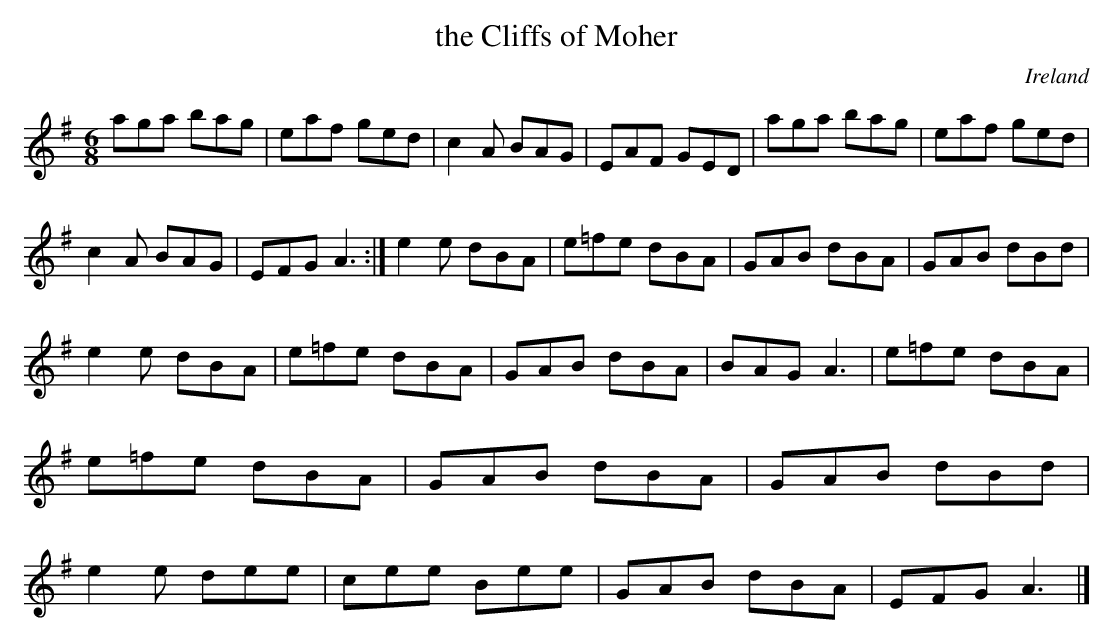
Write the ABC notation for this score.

X:1
T:the Cliffs of Moher
O:Ireland
M:6/8
K:ADor
aga bag|eaf ged|c2A BAG|EAF GED|\
aga bag|eaf ged|
c2A BAG|EFG A3:|\
e2e dBA|e=fe dBA|GAB dBA|GAB dBd|
e2e dBA|e=fe dBA|GAB dBA|BAG A3|\
e=fe dBA|e=fe dBA|GAB dBA|GAB dBd|\
e2e dee|cee Bee|GAB dBA|EFG A3|]
